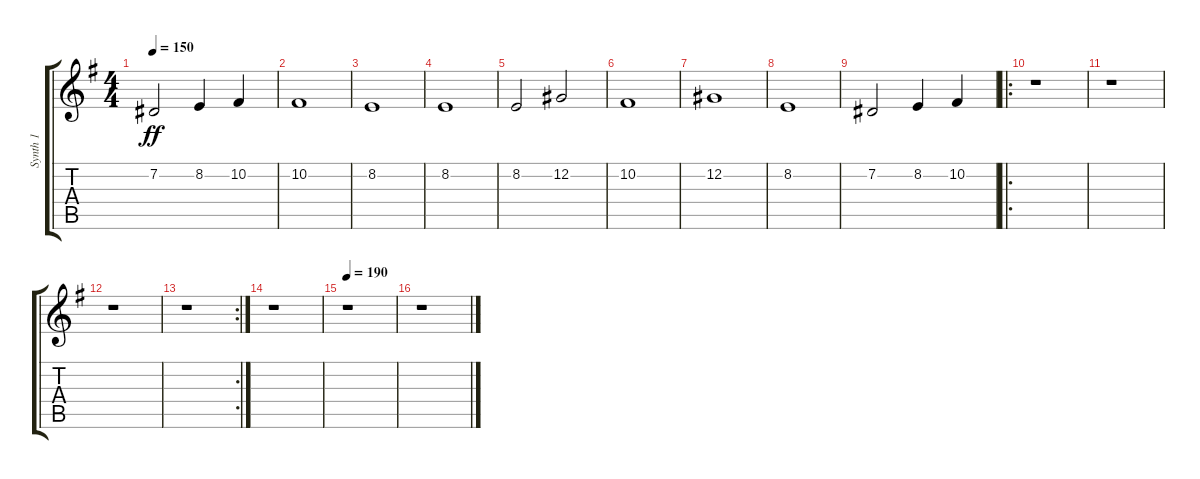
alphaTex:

\track ("Synth 1" "Synth 1") {instrument choiraahs}
\staff {score tabs}
\tuning (Db4 Ab3 E3 B2 Gb2 Db2) {hide}
\ts (4 4)
\tempo 150
\clef g2
\ks g
7.2.2{dy ff} 8.2.4 10.2.4 |
10.2.1 |
8.2.1 |
8.2.1 |
8.2.2 12.2.2 |
10.2.1 |
12.2.1 |
8.2.1 |
7.2.2 8.2.4 10.2.4 |
\ro
r.1 |
r.1 |
r.1 |
\rc 2
r.1 |
r.1 |
\tempo 190
r.1 |
r.1
